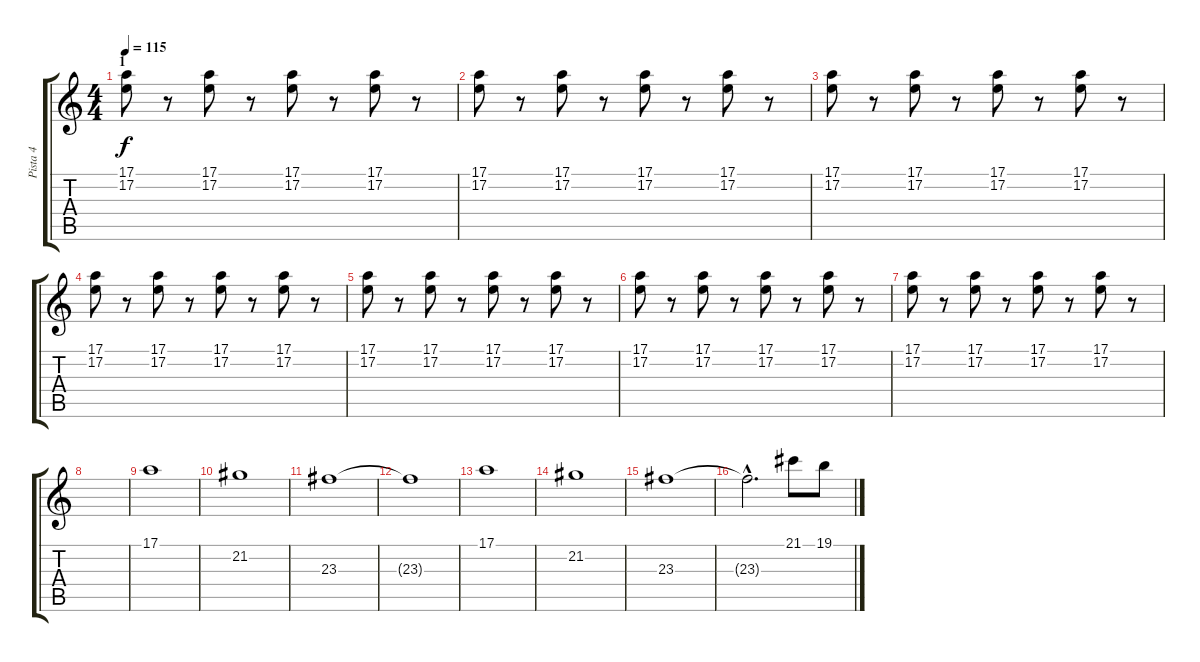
\track ("Pista 4" "Pista 4") {instrument tremolostrings}
\staff {score tabs}
\tuning (E4 B3 G3 D3 A2 E2) {hide}
\ts (4 4)
\section ("" "1")
\tempo 115
\clef g2
\ks c
(17.1 17.2).8{dy f volume 4} r.8 (17.1 17.2).8 r.8 (17.1 17.2).8 r.8 (17.1 17.2).8 r.8 |
(17.1 17.2).8 r.8 (17.1 17.2).8 r.8 (17.1 17.2).8 r.8 (17.1 17.2).8 r.8 |
(17.1 17.2).8 r.8 (17.1 17.2).8 r.8 (17.1 17.2).8 r.8 (17.1 17.2).8 r.8 |
(17.1 17.2).8 r.8 (17.1 17.2).8 r.8 (17.1 17.2).8 r.8 (17.1 17.2).8 r.8{volume 8} |
(17.1 17.2).8{volume 4} r.8 (17.1 17.2).8 r.8 (17.1 17.2).8 r.8 (17.1 17.2).8 r.8 |
(17.1 17.2).8 r.8 (17.1 17.2).8 r.8 (17.1 17.2).8 r.8 (17.1 17.2).8 r.8 |
(17.1 17.2).8 r.8 (17.1 17.2).8 r.8 (17.1 17.2).8 r.8 (17.1 17.2).8 r.8 |
|
17.1.1{volume 11} |
21.2.1 |
23.3.1 |
23.3{t}.1 |
17.1.1{volume 11} |
21.2.1 |
23.3.1 |
23.3{hac t}.2{d} 21.1.8 19.1.8
